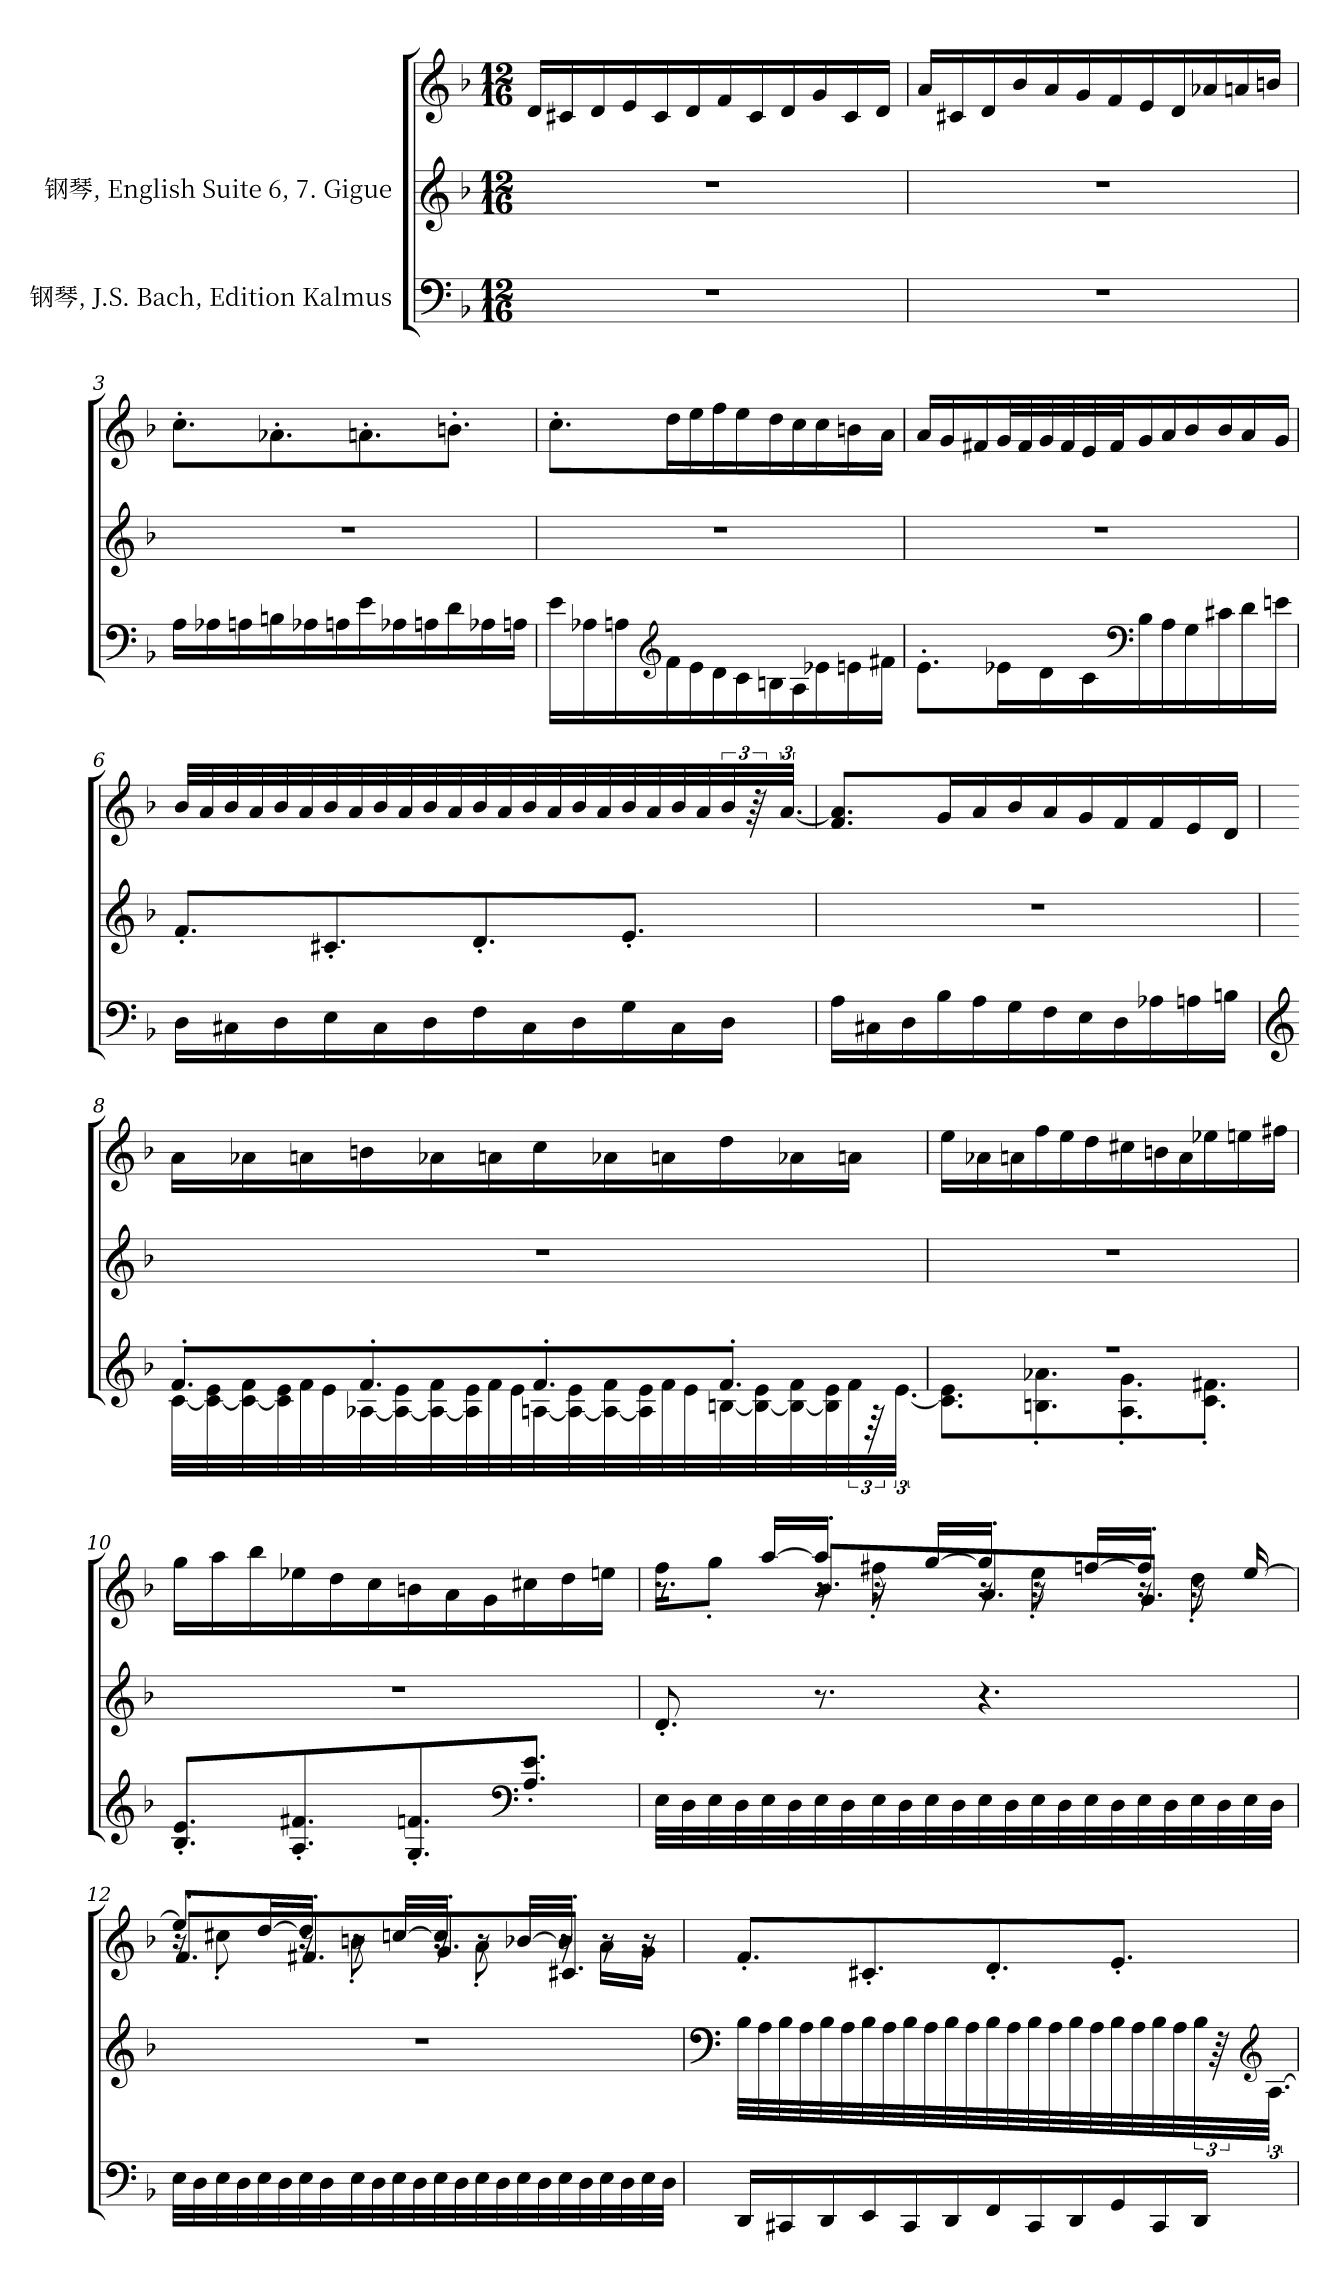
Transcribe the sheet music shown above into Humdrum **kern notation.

**kern	**kern	**kern
*part2	*part1	*part1
*staff3	*staff2	*staff1
*I"钢琴, J.S. Bach, Edition Kalmus	*I"钢琴, English Suite 6, 7. Gigue	*
*clefF4	*clefG2	*clefG2
*k[b-]	*k[b-]	*k[b-]
*M12/16	*M12/16	*M12/16
*MM90	*MM90	*MM90
=1	=1	=1
2.r	2.r	16d/LL
.	.	16c#X/
.	.	16d/
.	.	16e/
.	.	16c#/
.	.	16d/
.	.	16f/
.	.	16c#/
.	.	16d/
.	.	16g/
.	.	16c#/
.	.	16d/JJ
=2	=2	=2
2.r	2.r	16a/LL
.	.	16c#X/
.	.	16d/
.	.	16b-/
.	.	16a/
.	.	16g/
.	.	16f/
.	.	16e/
.	.	16d/
.	.	16a-X/
.	.	16an/
.	.	16bn/JJ
!!LO:LB:g=z
=3	=3	=3
16A\LL	2.r	8.cc'\L
16A-X\	.	.
16An\	.	.
16Bn\	.	8.a-X'\
16A-X\	.	.
16An\	.	.
16e\	.	8.an'\
16A-X\	.	.
16An\	.	.
16d\	.	8.bn'\J
16A-X\	.	.
16An\JJ	.	.
=4	=4	=4
16e\LL	2.r	8.cc'\L
16A-X\	.	.
16An\	.	.
*clefG2	*	*
16f\	.	16dd\L
16e\	.	16ee\
16d\	.	16ff\
16c\	.	16ee\
16Bn\	.	16dd\
16A\	.	16cc\
16e-X\	.	16cc\
16en\	.	16bn\
16f#X\JJ	.	16a\JJ
!!LO:LB:g=z
=5	=5	=5
8.e'\L	2.r	16a/LL
.	.	16g/
.	.	16f#X/
16e-X\L	.	32g/L
.	.	32f#/
16d\	.	32g/
.	.	32f#/
16c\	.	32e/
.	.	32f#/J
*clefF4	*	*
16B-\	.	16g/
16A\	.	16a/
16G\	.	16b-/
16c#X\	.	16b-/
16d\	.	16a/
16en\JJ	.	16g/JJ
=6	=6	=6
16D\LL	8.f'/L	32b-/LLL
.	.	32a/
16C#X\	.	32b-/
.	.	32a/
16D\	.	32b-/
.	.	32a/
16E\	8.c#X'/	32b-/
.	.	32a/
16C#\	.	32b-/
.	.	32a/
16D\	.	32b-/
.	.	32a/
16F\	8.d'/	32b-/
.	.	32a/
16C#\	.	32b-/
.	.	32a/
16D\	.	32b-/
.	.	32a/
16G\	8.e'/J	32b-/
.	.	32a/
16C#\	.	32b-/
.	.	32a/
16D\JJ	.	48b-/JJJ
.	.	96r
.	.	[48.a/
!!LO:LB:g=z
=7	=7	=7
16A\LL	2.r	8.f/ 8.a/]L
16C#X\	.	.
16D\	.	.
16B-\	.	16g/L
16A\	.	16a/
16G\	.	16b-/
16F\	.	16a/
16E\	.	16g/
16D\	.	16f/
16A-X\	.	16f/
16An\	.	16e/
16Bn\JJ	.	16d/JJ
!!LO:PB:g=z
=8	=8	=8
*clefG2	*	*
*^	*	*
8.f'/L	[32c\LLL	2.r	16a\LL
.	32c\_ 32e\	.	.
.	32c\_ 32f\	.	16a-X\
.	32c\] 32e\	.	.
.	32f\	.	16an\
.	32e\	.	.
8.f'/	[32A-X\	.	16bn\
.	32A-\_ 32e\	.	.
.	32A-\_ 32f\	.	16a-X\
.	32A-\] 32e\	.	.
.	32f\	.	16an\
.	32e\	.	.
8.f'/	[32An\	.	16cc\
.	32A\_ 32e\	.	.
.	32A\_ 32f\	.	16a-X\
.	32A\] 32e\	.	.
.	32f\	.	16an\
.	32e\	.	.
8.f'/J	[32Bn\	.	16dd\
.	32B\_ 32e\	.	.
.	32B\_ 32f\	.	16a-X\
.	32B\] 32e\	.	.
.	48f\JJJ	.	16an\JJ
.	96r	.	.
.	[48.e\	.	.
!!LO:LB:g=z
=9	=9	=9	=9
2.r	8.c\ 8.e\]L	2.r	16ee\LL
.	.	.	16a-X\
.	.	.	16an\
.	8.Bn\' 8.a-X\'	.	16ff\
.	.	.	16ee\
.	.	.	16dd\
.	8.A\' 8.g\'	.	16cc#X\
.	.	.	16bn\
.	.	.	16a\
.	8.c\' 8.f#X\'J	.	16ee-X\
.	.	.	16een\
.	.	.	16ff#X\JJ
*v	*v	*	*
=10	=10	=10
8.B-/' 8.e/'L	2.r	16gg\LL
.	.	16aa\
.	.	16bb-\
8.A/' 8.f#X/'	.	16ee-X\
.	.	16dd\
.	.	16cc\
8.G/' 8.fn/'	.	16bn\
.	.	16a\
.	.	16g\
*clefF4	*	*
8.A/' 8.e/'J	.	16cc#X\
.	.	16dd\
.	.	16een\JJ
!!LO:LB:g=z
=11	=11	=11
*	*	*^
*	*	*	*^
32E\LLL	8.d'/	8r	16ff\KL	8.r
32D\	.	.	.	.
32E\	.	.	8gg'\J	.
32D\	.	.	.	.
32E\	.	[16aa/LL	.	.
32D\	.	.	.	.
32E\	8.r	16aa/JJ]	16r	8.b-'/L
32D\	.	.	.	.
32E\	.	16r	8ff#X'\	.
32D\	.	.	.	.
32E\	.	[16gg/LL	.	.
32D\	.	.	.	.
32E\	4.r	16gg/JJ]	16r	8.a'/
32D\	.	.	.	.
32E\	.	16r	8ee'\	.
32D\	.	.	.	.
32E\	.	[16ffn/LL	.	.
32D\	.	.	.	.
32E\	.	16ff/JJ]	16r	8.g'/J
32D\	.	.	.	.
32E\	.	16r	8dd'\	.
32D\	.	.	.	.
32E\	.	[16ee/	.	.
32D\JJJ	.	.	.	.
!!LO:LB:g=z	!!	!!
=12	=12	=12	=12	=12
32E\LLL	2.r	8ee/L]	16r	8.f'/L
32D\	.	.	.	.
32E\	.	.	8cc#X'\	.
32D\	.	.	.	.
32E\	.	[16dd/L	.	.
32D\	.	.	.	.
32E\	.	16dd/JJ]	16r	8.f#X'/
32D\	.	.	.	.
32E\	.	16r	8bn'\	.
32D\	.	.	.	.
32E\	.	[16ccn/LL	.	.
32D\	.	.	.	.
32E\	.	16cc/JJ]	16r	8.g'/
32D\	.	.	.	.
32E\	.	16r	8a'\	.
32D\	.	.	.	.
32E\	.	[16b-X/LL	.	.
32D\	.	.	.	.
32E\	.	16b-/JJ]	16r	8.c#X'/J
32D\	.	.	.	.
32E\	.	16r	16a\LL	.
32D\	.	.	.	.
32E\	.	16r	16g\JJ	.
32D\JJJ	.	.	.	.
*	*	*v	*v	*v
!!LO:PB:g=z
=13	=13	=13
*	*clefF4	*
16DD/LL	32B-\LLL	8.f'/L
.	32A\	.
16CC#X/	32B-\	.
.	32A\	.
16DD/	32B-\	.
.	32A\	.
16EE/	32B-\	8.c#X'/
.	32A\	.
16CC#/	32B-\	.
.	32A\	.
16DD/	32B-\	.
.	32A\	.
16FF/	32B-\	8.d'/
.	32A\	.
16CC#/	32B-\	.
.	32A\	.
16DD/	32B-\	.
.	32A\	.
16GG/	32B-\	8.e'/J
.	32A\	.
16CC#/	32B-\	.
.	32A\	.
16DD/JJ	48B-\JJJ	.
.	96r	.
*	*clefG2	*
.	[48.A/	.
=	=	=
*-	*-	*-
